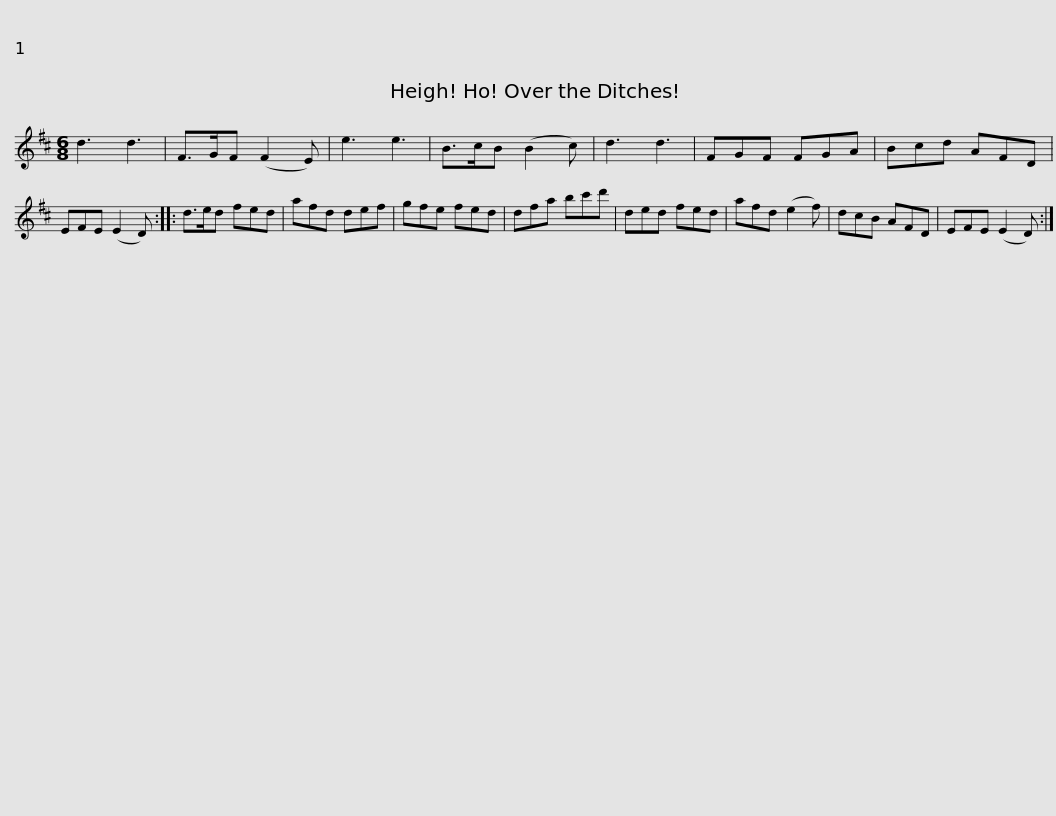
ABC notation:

X:1
L:1/8
M:6/8
I:linebreak $
K:D
V:1 treble
V:1
 d3 d3 | F>GF (F2 E) | e3 e3 | B>cB (B2 c) | d3 d3 | %5
 FGF FGA | Bcd AFD | EFE (E2 D) ::$ d>ed fed | afd def | %10
 gfe fed | dfa bc'd' | ded fed | afd (e2 f) | dcB AFD |$ %15
 EFE (E2 D) :| %16
